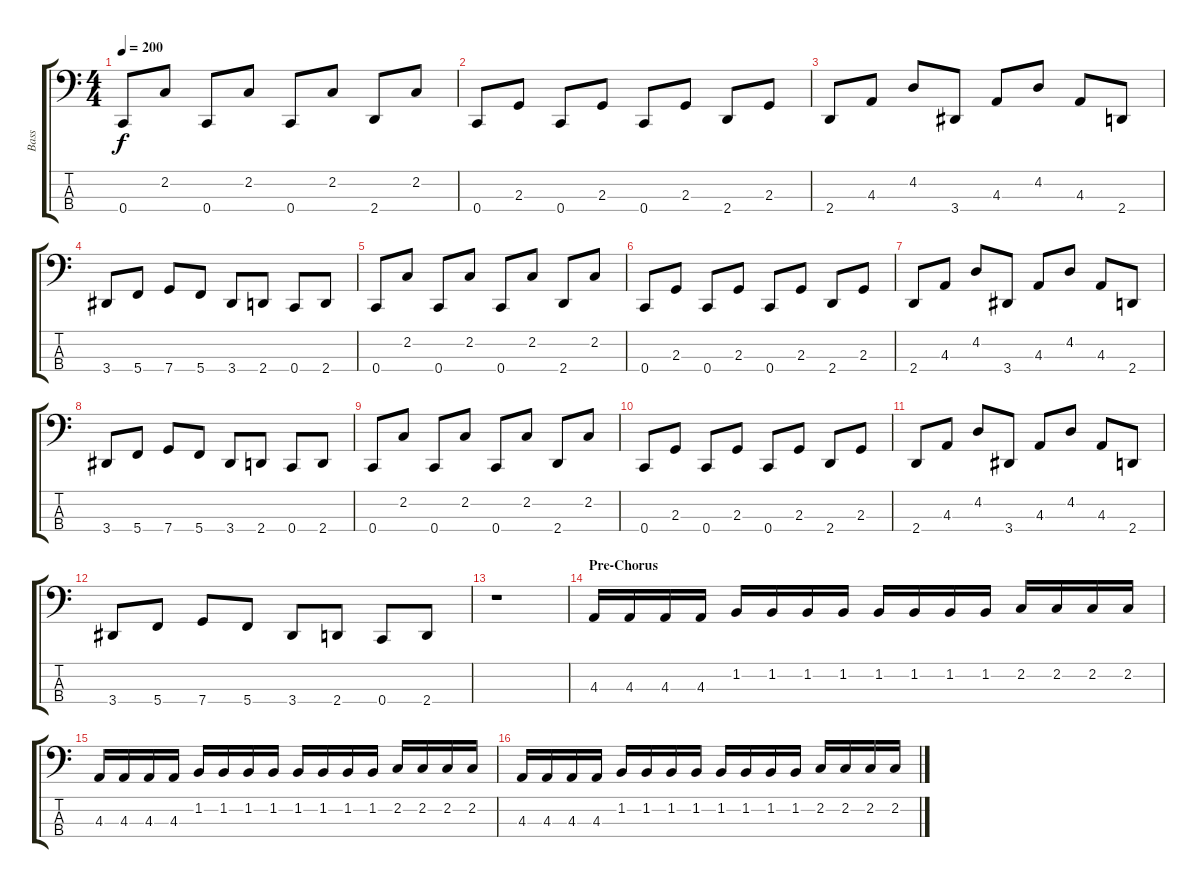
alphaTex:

\track ("Bass" "Bass") {instrument slapbass1}
\staff {score tabs}
\tuning (Eb2 Bb1 F1 C1) {hide}
\ts (4 4)
\tempo 200
\clef f4
\ks c
0.4.8{dy f} 2.2.8 0.4.8 2.2.8 0.4.8 2.2.8 2.4.8 2.2.8 |
0.4.8 2.3.8 0.4.8 2.3.8 0.4.8 2.3.8 2.4.8 2.3.8 |
2.4.8 4.3.8 4.2.8 3.4.8 4.3.8 4.2.8 4.3.8 2.4.8 |
3.4.8 5.4.8 7.4.8 5.4.8 3.4.8 2.4.8 0.4.8 2.4.8 |
0.4.8 2.2.8 0.4.8 2.2.8 0.4.8 2.2.8 2.4.8 2.2.8 |
0.4.8 2.3.8 0.4.8 2.3.8 0.4.8 2.3.8 2.4.8 2.3.8 |
2.4.8 4.3.8 4.2.8 3.4.8 4.3.8 4.2.8 4.3.8 2.4.8 |
3.4.8 5.4.8 7.4.8 5.4.8 3.4.8 2.4.8 0.4.8 2.4.8 |
0.4.8 2.2.8 0.4.8 2.2.8 0.4.8 2.2.8 2.4.8 2.2.8 |
0.4.8 2.3.8 0.4.8 2.3.8 0.4.8 2.3.8 2.4.8 2.3.8 |
2.4.8 4.3.8 4.2.8 3.4.8 4.3.8 4.2.8 4.3.8 2.4.8 |
3.4.8 5.4.8 7.4.8 5.4.8 3.4.8 2.4.8 0.4.8 2.4.8 |
r.1 |
\section ("" "Pre-Chorus")
4.3.16 4.3.16 4.3.16 4.3.16 1.2.16 1.2.16 1.2.16 1.2.16 1.2.16 1.2.16 1.2.16 1.2.16 2.2.16 2.2.16 2.2.16 2.2.16 |
4.3.16 4.3.16 4.3.16 4.3.16 1.2.16 1.2.16 1.2.16 1.2.16 1.2.16 1.2.16 1.2.16 1.2.16 2.2.16 2.2.16 2.2.16 2.2.16 |
4.3.16 4.3.16 4.3.16 4.3.16 1.2.16 1.2.16 1.2.16 1.2.16 1.2.16 1.2.16 1.2.16 1.2.16 2.2.16 2.2.16 2.2.16 2.2.16
